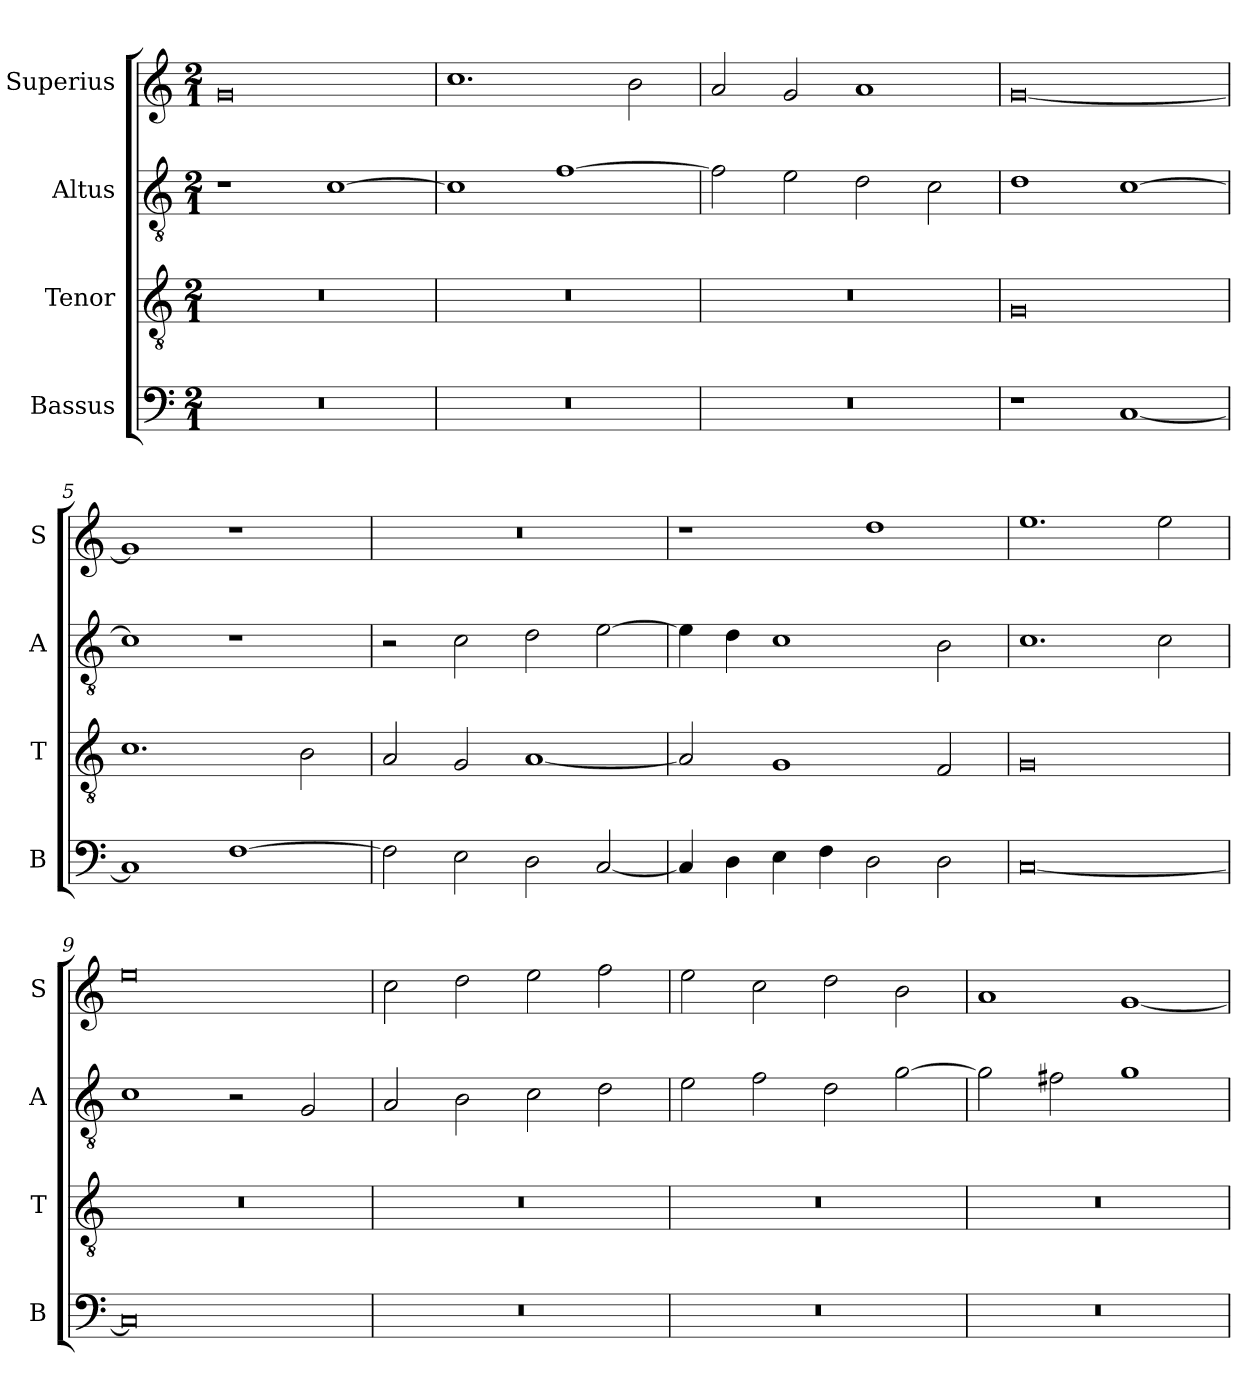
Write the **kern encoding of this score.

**kern	**kern	**kern	**kern
*part4	*part3	*part2	*part1
*staff4	*staff3	*staff2	*staff1
*I"Bassus	*I"Tenor	*I"Altus	*I"Superius
*I'B	*I'T	*I'A	*I'S
*clefF4	*clefGv2	*clefGv2	*clefG2
*k[]	*k[]	*k[]	*k[]
*M2/1	*M2/1	*M2/1	*M2/1
=1	=1	=1	=1
0r	0r	1r	0g
.	.	[1c	.
=2	=2	=2	=2
0r	0r	1c]	1.cc
.	.	[1f	.
.	.	.	2b\
=3	=3	=3	=3
0r	0r	2f\]	2a/
.	.	2e\	2g/
.	.	2d\	1a
.	.	2c\	.
=4	=4	=4	=4
1r	0G	1d	[0g
[1C	.	[1c	.
=5	=5	=5	=5
1C]	1.c	1c]	1g]
[1F	.	1r	1r
.	2B\	.	.
=6	=6	=6	=6
2F\]	2A/	2r	0r
2E\	2G/	2c\	.
2D\	[1A	2d\	.
[2C/	.	[2e\	.
=7	=7	=7	=7
4C/]	2A/]	4e\]	1r
4D\	.	4d\	.
4E\	1G	1c	.
4F\	.	.	.
2D\	.	.	1dd
2D\	2F/	2B\	.
=8	=8	=8	=8
[0C	0G	1.c	1.ee
.	.	2c\	2ee\
=9	=9	=9	=9
0C]	0r	1c	0ee
.	.	2r	.
.	.	2G/	.
=10	=10	=10	=10
0r	0r	2A/	2cc\
.	.	2B\	2dd\
.	.	2c\	2ee\
.	.	2d\	2ff\
=11	=11	=11	=11
0r	0r	2e\	2ee\
.	.	2f\	2cc\
.	.	2d\	2dd\
.	.	[2g\	2b\
=12	=12	=12	=12
0r	0r	2g\]	1a
.	.	2f#X\	.
.	.	1g	[1g
=	=	=	=
*-	*-	*-	*-
